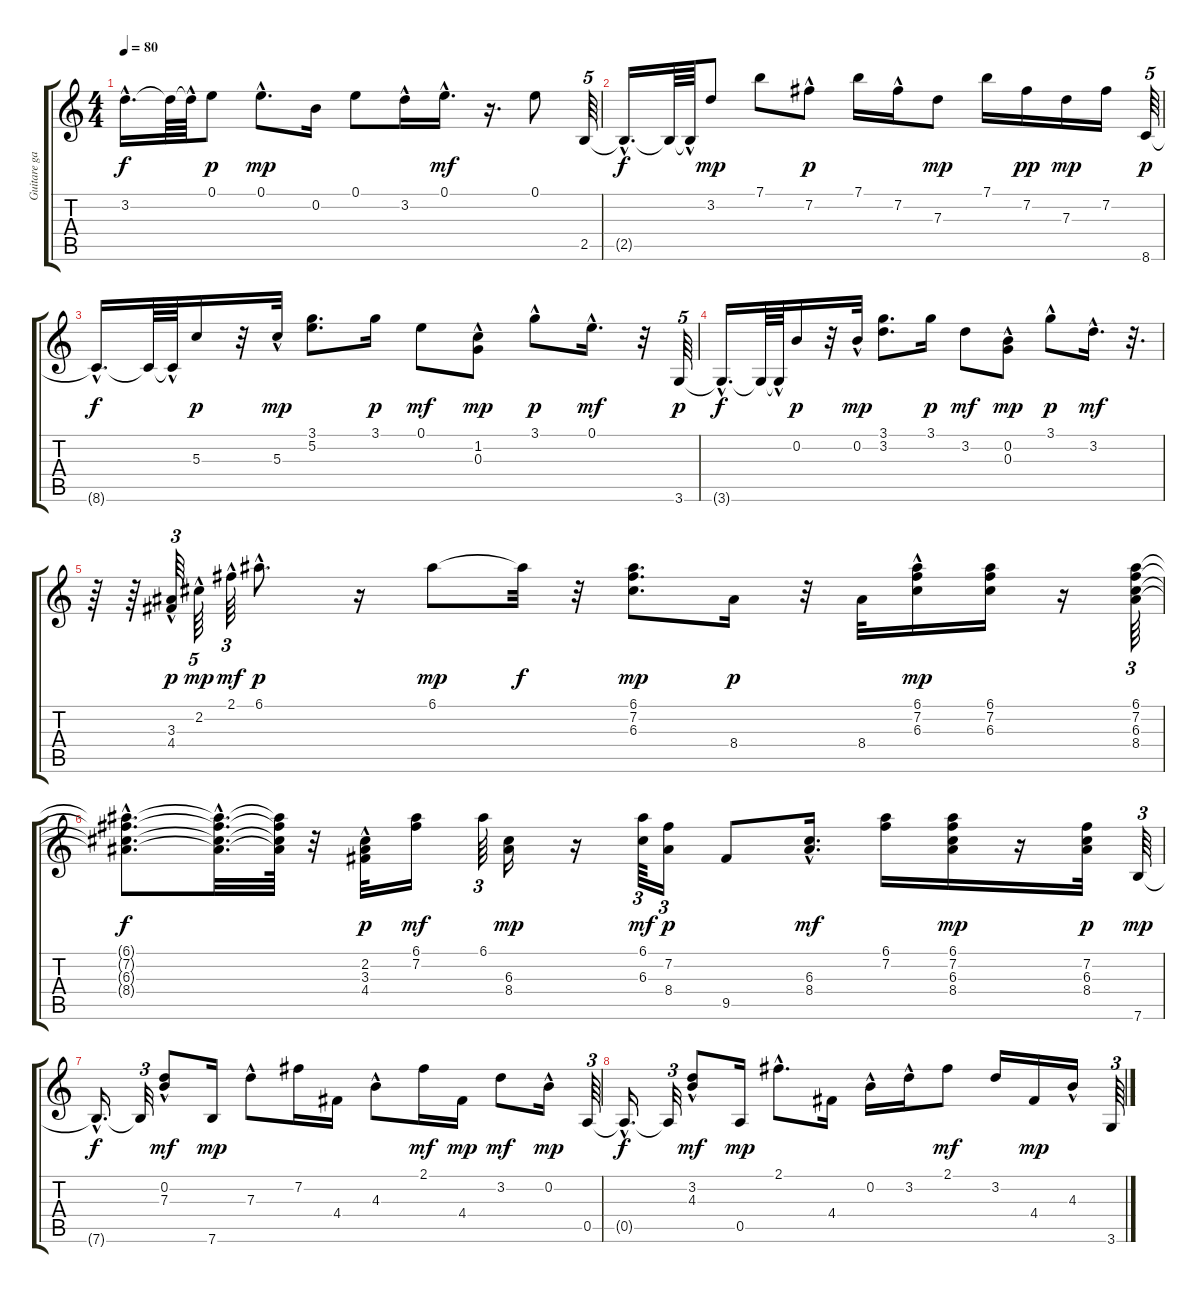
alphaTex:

\track ("Guitare gauche" "Guitare ga") {instrument acousticguitarsteel}
\staff {score tabs}
\tuning (E4 B3 G3 D3 A2 E2) {hide}
\ts (4 4)
\tempo 80
\clef g2
\ks c
3.2{hac t}.16{d dy f} 3.2{t}.64 3.2{hac t}.64 0.1.8{dy p} 0.1{hac}.8{d dy mp} 0.2.16 0.1.8 3.2{hac}.16 0.1{hac}.16{d dy mf} r.16{d} 0.1.8 2.5.64{tu (5 4)} |
2.5{hac t}.16{d dy f} 2.5{t}.64 2.5{hac t}.64 3.2.8{dy mp} 7.1.8 7.2{hac}.8{dy p} 7.1.16 7.2{hac}.16 7.3.8{dy mp} 7.1.16 7.2.16{dy pp} 7.3.16{dy mp} 7.2.16 8.6.64{tu (5 4) dy p} |
8.6{hac t}.16{d dy f} 8.6{t}.64 8.6{hac t}.64 5.3.16{dy p} r.32 5.3{hac}.32{dy mp} (3.1 5.2).8{d} 3.1.16{dy p} 0.1.8{dy mf} (1.2 0.3{hac}).8{dy mp} 3.1{hac}.8{dy p} 0.1{hac}.16{d dy mf} r.32 3.6.64{tu (5 4) dy p} |
3.6{hac t}.16{d dy f} 3.6{t}.64 3.6{hac t}.64 0.2.16{dy p} r.32 0.2{hac}.32{dy mp} (3.1 3.2).8{d} 3.1.16{dy p} 3.2.8{dy mf} (0.2 0.3{hac}).8{dy mp} 3.1{hac}.8{dy p} 3.2{hac}.16{d dy mf} r.32{d} |
r.64 r.64 (3.3{hac} 4.4{hac}).64{tu (3 2) dy p} 2.2{hac}.64{tu (5 4) dy mp} 2.1{hac}.64{tu (3 2) dy mf} 6.1{hac}.8{d dy p} r.16 6.1.8{dy mp} 6.1{t}.32{dy f} r.32 (6.1 7.2 6.3).8{d dy mp} 8.4.16{dy p} r.32 8.4.32 (6.1 7.2 6.3{hac}).16{dy mp} (6.1 7.2 6.3).16 r.16 (6.1 7.2 6.3 8.4).64{tu (3 2)} |
(6.1{hac t} 7.2{hac t} 6.3{hac t} 8.4{hac t}).8{d dy f} (6.1{hac t} 7.2{hac t} 6.3{hac t} 8.4{hac t}).32{d} (6.1{t} 7.2{t} 6.3{t} 8.4{t}).64 r.32 (2.2{hac} 3.3{hac} 4.4).32{dy p} (6.1 7.2).16{dy mf} 6.1.64{tu (3 2)} (6.3 8.4).16{dy mp} r.16 (6.1 6.3).64{tu (3 2) dy mf} (7.2 8.4).16{tu (3 2) dy p} 9.5.8 (6.3{hac} 8.4{hac}).16{d dy mf} (6.1 7.2).16 (6.1 7.2 6.3 8.4).16{dy mp} r.16 (7.2 6.3 8.4).32{dy p} 7.6.64{tu (3 2) dy mp} |
7.6{hac t}.16{d dy f} 7.6{t}.32{tu (3 2)} (0.2{hac} 7.3{hac}).8{dy mf} 7.6.16{dy mp} 7.3{hac}.8 7.2.16 4.4.16 4.3{hac}.8 2.1.16{dy mf} 4.4.16{dy mp} 3.2.8{dy mf} 0.2{hac}.16{dy mp} 0.5.64{tu (3 2)} |
0.5{hac t}.16{d dy f} 0.5{t}.32{tu (3 2)} (3.2 4.3{hac}).8{dy mf} 0.5.16{dy mp} 2.1{hac}.8{d} 4.4.16 0.2{hac}.16 3.2{hac}.16 2.1.8{dy mf} 3.2.16 4.4.16{dy mp} 4.3{hac}.16 3.6.64{tu (3 2)}
